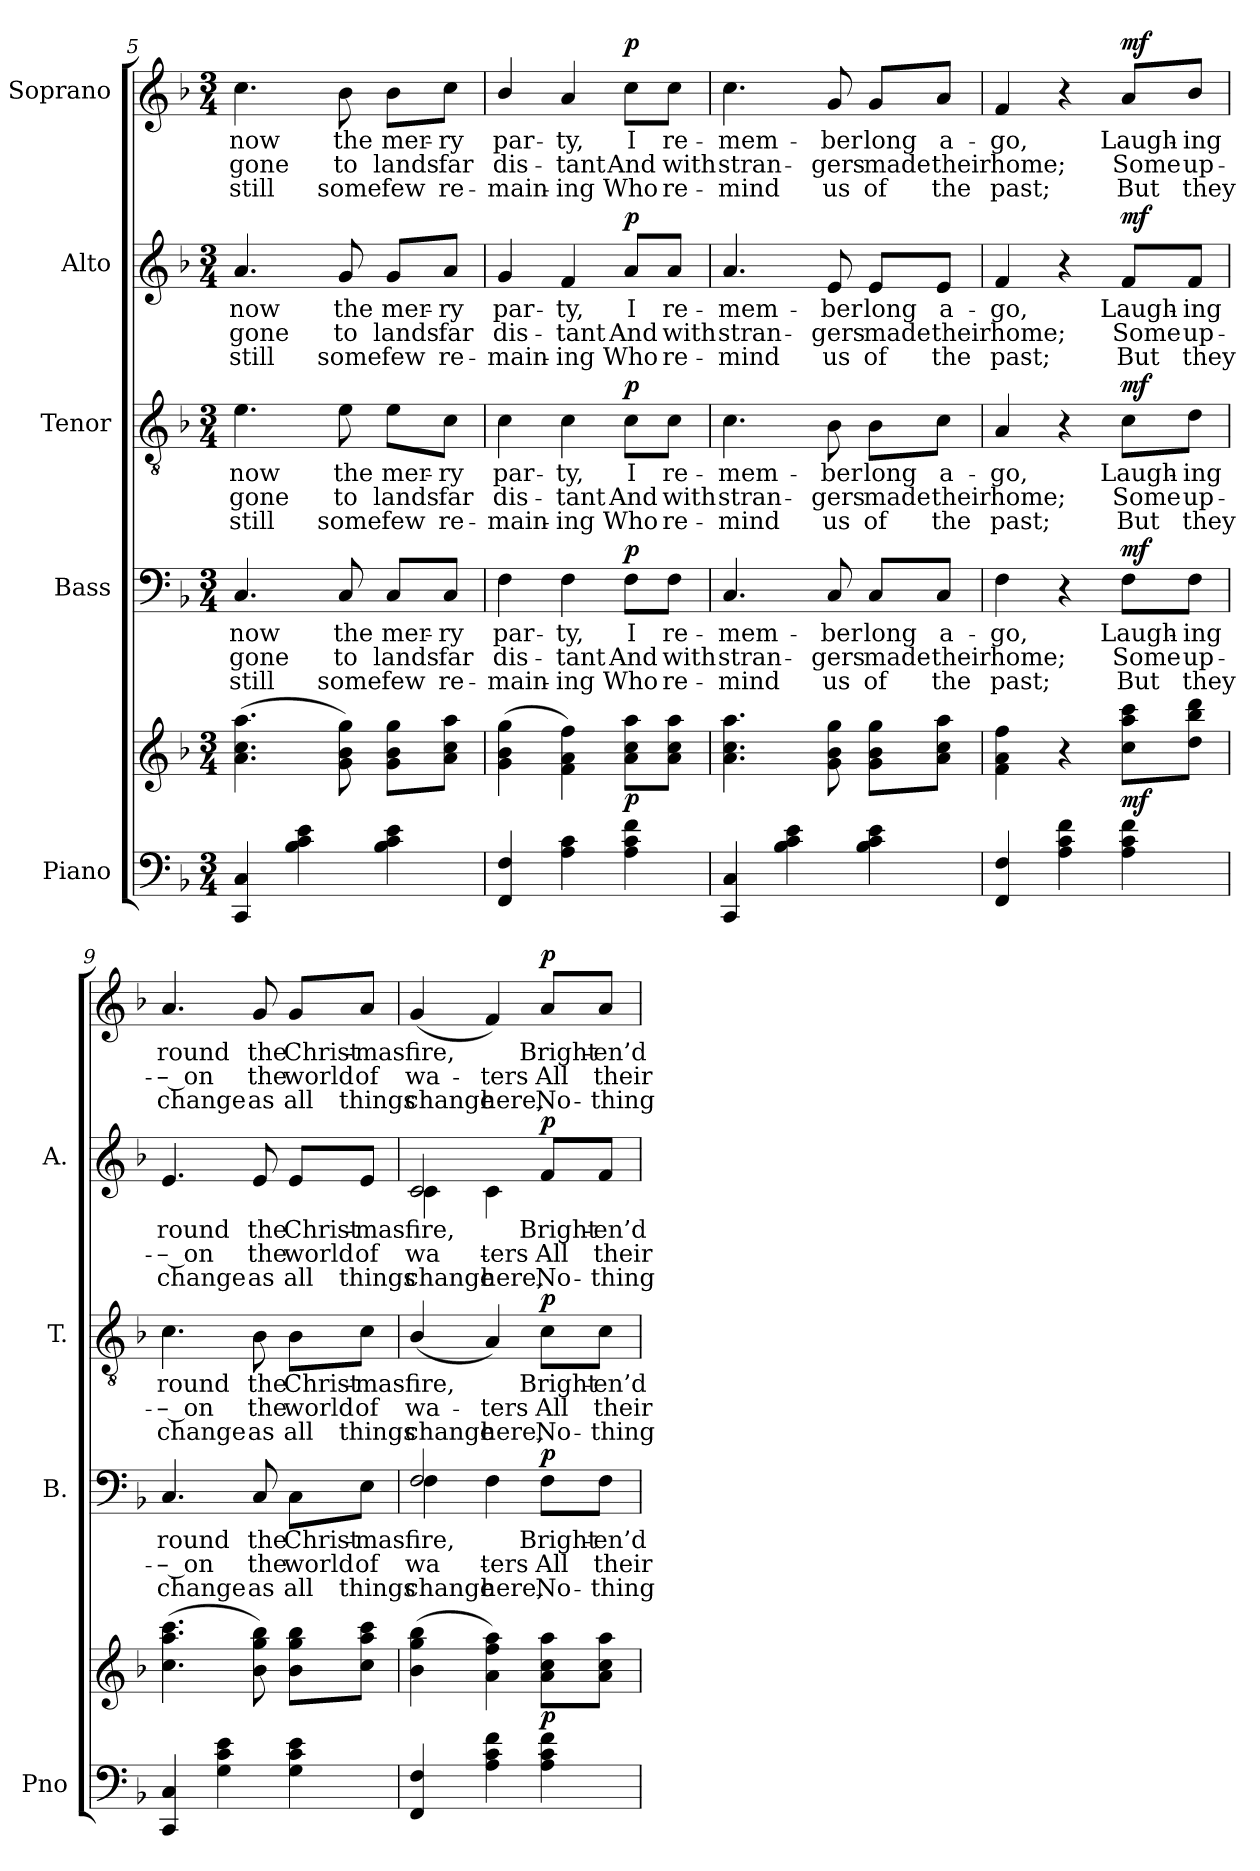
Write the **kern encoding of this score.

**kern	**kern	**dynam	**kern	**text	**text	**text	**dynam	**kern	**text	**text	**text	**dynam	**kern	**text	**text	**text	**dynam	**kern	**text	**text	**text	**dynam
*part5	*part5	*part5	*part4	*part4	*part4	*part4	*part4	*part3	*part3	*part3	*part3	*part3	*part2	*part2	*part2	*part2	*part2	*part1	*part1	*part1	*part1	*part1
*staff6	*staff5	*staff5/6	*staff4	*staff4	*staff4	*staff4	*staff4	*staff3	*staff3	*staff3	*staff3	*staff3	*staff2	*staff2	*staff2	*staff2	*staff2	*staff1	*staff1	*staff1	*staff1	*staff1
*I"Piano	*	*	*I"Bass	*	*	*	*	*I"Tenor	*	*	*	*	*I"Alto	*	*	*	*	*I"Soprano	*	*	*	*
*I'Pno	*	*	*I'B.	*	*	*	*	*I'T.	*	*	*	*	*I'A.	*	*	*	*	*	*	*	*	*
*clefF4	*clefG2	*	*clefF4	*	*	*	*	*clefGv2	*	*	*	*	*clefG2	*	*	*	*	*clefG2	*	*	*	*
*k[b-]	*k[b-]	*	*k[b-]	*	*	*	*	*k[b-]	*	*	*	*	*k[b-]	*	*	*	*	*k[b-]	*	*	*	*
*M3/4	*M3/4	*	*M3/4	*	*	*	*	*M3/4	*	*	*	*	*M3/4	*	*	*	*	*M3/4	*	*	*	*
=5	=5	=5	=5	=5	=5	=5	=5	=5	=5	=5	=5	=5	=5	=5	=5	=5	=5	=5	=5	=5	=5	=5
4CC/ 4C/	(4.a\ 4.cc\ 4.aa\	.	4.C/	now	gone	still	.	4.e\	now	gone	still	.	4.a/	now	gone	still	.	4.cc\	now	gone	still	.
4B-\ 4c\ 4e\	.	.	.	.	.	.	.	.	.	.	.	.	.	.	.	.	.	.	.	.	.	.
.	8g\ 8b-\ 8gg\)	.	8C/	the	to	some	.	8e\	the	to	some	.	8g/	the	to	some	.	8b-\	the	to	some	.
4B-\ 4c\ 4e\	8g\ 8b-\ 8gg\L	.	8C/L	mer-	lands	few	.	8e\L	mer-	lands	few	.	8g/L	mer-	lands	few	.	8b-\L	mer-	lands	few	.
.	8a\ 8cc\ 8aa\J	.	8C/J	-ry	far	re-	.	8c\J	-ry	far	re-	.	8a/J	-ry	far	re-	.	8cc\J	-ry	far	re-	.
=6	=6	=6	=6	=6	=6	=6	=6	=6	=6	=6	=6	=6	=6	=6	=6	=6	=6	=6	=6	=6	=6	=6
4FF/ 4F/	(4g\ 4b-\ 4gg\	.	4F\	par-	dis-	-main-	.	4c\	par-	dis-	-main-	.	4g/	par-	dis-	-main-	.	4b-/	par-	dis-	-main-	.
4A\ 4c\	4f\ 4a\ 4ff\)	.	4F\	-ty,	-tant	-ing	.	4c\	-ty,	-tant	-ing	.	4f/	-ty,	-tant	-ing	.	4a/	-ty,	-tant	-ing	.
!	!	!LO:DY:b	!	!	!	!	!LO:DY:a	!	!	!	!	!LO:DY:a	!	!	!	!	!LO:DY:a	!	!	!	!	!LO:DY:a
4A\ 4c\ 4f\	8a\ 8cc\ 8aa\L	p	8F\L	I	And	Who	p	8c\L	I	And	Who	p	8a/L	I	And	Who	p	8cc\L	I	And	Who	p
.	8a\ 8cc\ 8aa\J	.	8F\J	re-	with	re-	.	8c\J	re-	with	re-	.	8a/J	re-	with	re-	.	8cc\J	re-	with	re-	.
=7	=7	=7	=7	=7	=7	=7	=7	=7	=7	=7	=7	=7	=7	=7	=7	=7	=7	=7	=7	=7	=7	=7
4CC/ 4C/	4.a\ 4.cc\ 4.aa\	.	4.C/	-mem-	stran-	-mind	.	4.c\	-mem-	stran-	-mind	.	4.a/	-mem-	stran-	-mind	.	4.cc\	-mem-	stran-	-mind	.
4B-\ 4c\ 4e\	.	.	.	.	.	.	.	.	.	.	.	.	.	.	.	.	.	.	.	.	.	.
.	8g\ 8b-\ 8gg\	.	8C/	-ber	-gers	us	.	8B-\	-ber	-gers	us	.	8e/	-ber	-gers	us	.	8g/	-ber	-gers	us	.
4B-\ 4c\ 4e\	8g\ 8b-\ 8gg\L	.	8C/L	long	made	of	.	8B-\L	long	made	of	.	8e/L	long	made	of	.	8g/L	long	made	of	.
.	8a\ 8cc\ 8aa\J	.	8C/J	a-	their	the	.	8c\J	a-	their	the	.	8e/J	a-	their	the	.	8a/J	a-	their	the	.
=8	=8	=8	=8	=8	=8	=8	=8	=8	=8	=8	=8	=8	=8	=8	=8	=8	=8	=8	=8	=8	=8	=8
4FF/ 4F/	4f\ 4a\ 4ff\	.	4F\	-go,	home;	past;	.	4A/	-go,	home;	past;	.	4f/	-go,	home;	past;	.	4f/	-go,	home;	past;	.
4A\ 4c\ 4f\	4r	.	4r	.	.	.	.	4r	.	.	.	.	4r	.	.	.	.	4r	.	.	.	.
!	!	!LO:DY:b	!	!	!	!	!LO:DY:a	!	!	!	!	!LO:DY:a	!	!	!	!	!LO:DY:a	!	!	!	!	!LO:DY:a
4A\ 4c\ 4f\	8cc\ 8aa\ 8ccc\L	mf	8F\L	Laugh-	Some	But	mf	8c\L	Laugh-	Some	But	mf	8f/L	Laugh-	Some	But	mf	8a/L	Laugh-	Some	But	mf
.	8dd\ 8bb-\ 8ddd\J	.	8F\J	-ing	up-	they	.	8d\J	-ing	up-	they	.	8f/J	-ing	up-	they	.	8b-/J	-ing	up-	they	.
=9	=9	=9	=9	=9	=9	=9	=9	=9	=9	=9	=9	=9	=9	=9	=9	=9	=9	=9	=9	=9	=9	=9
4CC/ 4C/	(4.cc\ 4.aa\ 4.ccc\	.	4.C/	round	-– on	change	.	4.c\	round	-– on	change	.	4.e/	round	-– on	change	.	4.a/	round	-– on	change	.
4G\ 4c\ 4e\	.	.	.	.	.	.	.	.	.	.	.	.	.	.	.	.	.	.	.	.	.	.
.	8b-\ 8gg\ 8bb-\)	.	8C/	the	the	as	.	8B-\	the	the	as	.	8e/	the	the	as	.	8g/	the	the	as	.
4G\ 4c\ 4e\	8b-\ 8gg\ 8bb-\L	.	8C\L	Christ-	world	all	.	8B-\L	Christ-	world	all	.	8e/L	Christ-	world	all	.	8g/L	Christ-	world	all	.
.	8cc\ 8aa\ 8ccc\J	.	8E\J	-mas	of	things	.	8c\J	-mas	of	things	.	8e/J	-mas	of	things	.	8a/J	-mas	of	things	.
=10	=10	=10	=10	=10	=10	=10	=10	=10	=10	=10	=10	=10	=10	=10	=10	=10	=10	=10	=10	=10	=10	=10
*	*	*	*^	*	*	*	*	*	*	*	*	*	*^	*	*	*	*	*	*	*	*	*
4FF/ 4F/	(4b-\ 4gg\ 4bb-\	.	2F/	4F\	fire,	wa-	change	.	(4B-/	fire,	wa-	change	.	2c/	4c\	fire,	wa-	change	.	(4g/	fire,	wa-	change	.
4A\ 4c\ 4f\	4a\ 4ff\ 4aa\)	.	.	4F\	.	ters	here,	.	4A/)	.	-ters	here,	.	.	4c\	.	ters	here,	.	4f/)	.	-ters	here,	.
!	!	!LO:DY:b	!	!	!	!	!	!LO:DY:a	!	!	!	!	!LO:DY:a	!	!	!	!	!	!LO:DY:a	!	!	!	!	!LO:DY:a
4A\ 4c\ 4f\	8a\ 8cc\ 8aa\L	p	8F\L	4ryy	Bright-	-All	No-	p	8c\L	Bright-	-All	No-	p	8f/L	4ryy	Bright-	-All	No-	p	8a/L	Bright-	-All	No-	p
.	8a\ 8cc\ 8aa\J	.	8F\J	.	-en’d	their	-thing	.	8c\J	-en’d	their	-thing	.	8f/J	.	-en’d	their	-thing	.	8a/J	-en’d	their	-thing	.
*	*	*	*v	*v	*	*	*	*	*	*	*	*	*	*v	*v	*	*	*	*	*	*	*	*	*
=	=	=	=	=	=	=	=	=	=	=	=	=	=	=	=	=	=	=	=	=	=	=
*-	*-	*-	*-	*-	*-	*-	*-	*-	*-	*-	*-	*-	*-	*-	*-	*-	*-	*-	*-	*-	*-	*-
